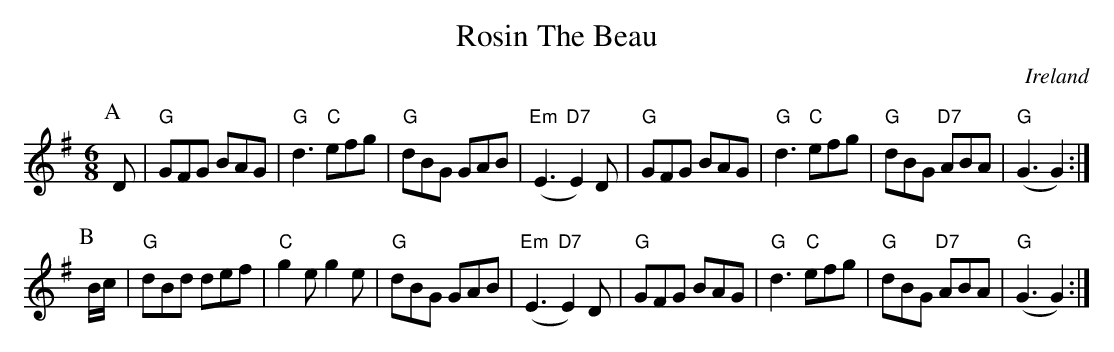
X:1
T:Rosin The Beau
O:Ireland
M:6/8
K:G
P:A
D|"G"GFG BAG|"G"d3 "C"efg|"G"dBG GAB|"Em"(E3 "D7"E2)D|\
"G"GFG BAG|"G"d3 "C"efg|"G"dBG "D7"ABA|"G"(G3 G2):|
P:B
B/2c/2|"G"dBd def|"C"g2e g2e|"G"dBG GAB|"Em"(E3 "D7"E2)D|\
"G"GFG BAG|"G"d3 "C"efg|"G"dBG "D7"ABA|"G"(G3 G2):|
